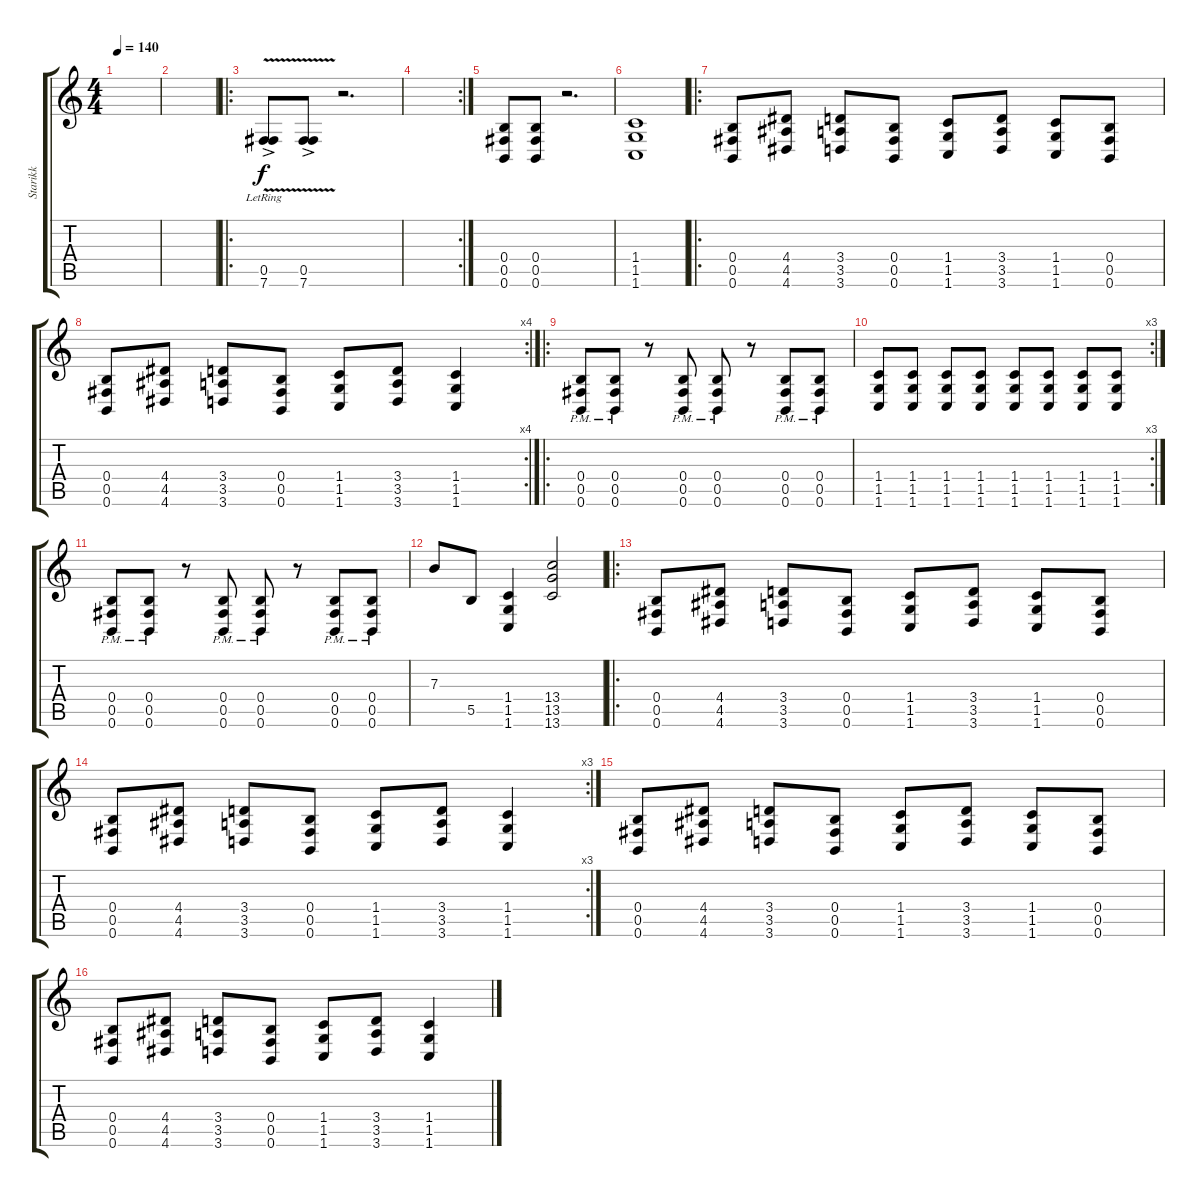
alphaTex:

\track ("Starikk" "Starikk") {instrument distortionguitar}
\staff {score tabs}
\tuning (Db4 Ab3 E3 B2 Gb2 B1) {hide}
\ts (4 4)
\tempo 140
\clef g2
\ks c
|
|
\ro
(0.5{v ac lr} 7.6{ac lr}).8 (0.5{v ac} 7.6).8 r.2{d} |
\rc 2
|
(0.4 0.5 0.6).8{dy f} (0.4 0.5 0.6).8 r.2{d} |
(1.4 1.5 1.6).1 |
\ro
(0.4 0.5 0.6).8 (4.4 4.5 4.6).8 (3.4 3.5 3.6).8 (0.4 0.5 0.6).8 (1.4 1.5 1.6).8 (3.4 3.5 3.6).8 (1.4 1.5 1.6).8 (0.4 0.5 0.6).8 |
\rc 4
(0.4 0.5 0.6).8 (4.4 4.5 4.6).8 (3.4 3.5 3.6).8 (0.4 0.5 0.6).8 (1.4 1.5 1.6).8 (3.4 3.5 3.6).8 (1.4 1.5 1.6).4 |
\ro
(0.4{pm} 0.5 0.6).8 (0.4{pm} 0.5 0.6).8 r.8 (0.4{pm} 0.5 0.6).8 (0.4{pm} 0.5 0.6).8 r.8 (0.4{pm} 0.5 0.6).8 (0.4{pm} 0.5 0.6).8 |
\rc 3
(1.4 1.5 1.6).8 (1.4 1.5 1.6).8 (1.4 1.5 1.6).8 (1.4 1.5 1.6).8 (1.4 1.5 1.6).8 (1.4 1.5 1.6).8 (1.4 1.5 1.6).8 (1.4 1.5 1.6).8 |
(0.4{pm} 0.5 0.6).8 (0.4{pm} 0.5 0.6).8 r.8 (0.4{pm} 0.5 0.6).8 (0.4{pm} 0.5 0.6).8 r.8 (0.4{pm} 0.5 0.6).8 (0.4{pm} 0.5 0.6).8 |
7.3.8 5.5.8 (1.4 1.5 1.6).4 (13.4 13.5 13.6).2 |
\ro
(0.4 0.5 0.6).8 (4.4 4.5 4.6).8 (3.4 3.5 3.6).8 (0.4 0.5 0.6).8 (1.4 1.5 1.6).8 (3.4 3.5 3.6).8 (1.4 1.5 1.6).8 (0.4 0.5 0.6).8 |
\rc 3
(0.4 0.5 0.6).8 (4.4 4.5 4.6).8 (3.4 3.5 3.6).8 (0.4 0.5 0.6).8 (1.4 1.5 1.6).8 (3.4 3.5 3.6).8 (1.4 1.5 1.6).4 |
(0.4 0.5 0.6).8 (4.4 4.5 4.6).8 (3.4 3.5 3.6).8 (0.4 0.5 0.6).8 (1.4 1.5 1.6).8 (3.4 3.5 3.6).8 (1.4 1.5 1.6).8 (0.4 0.5 0.6).8 |
(0.4 0.5 0.6).8 (4.4 4.5 4.6).8 (3.4 3.5 3.6).8 (0.4 0.5 0.6).8 (1.4 1.5 1.6).8 (3.4 3.5 3.6).8 (1.4 1.5 1.6).4
